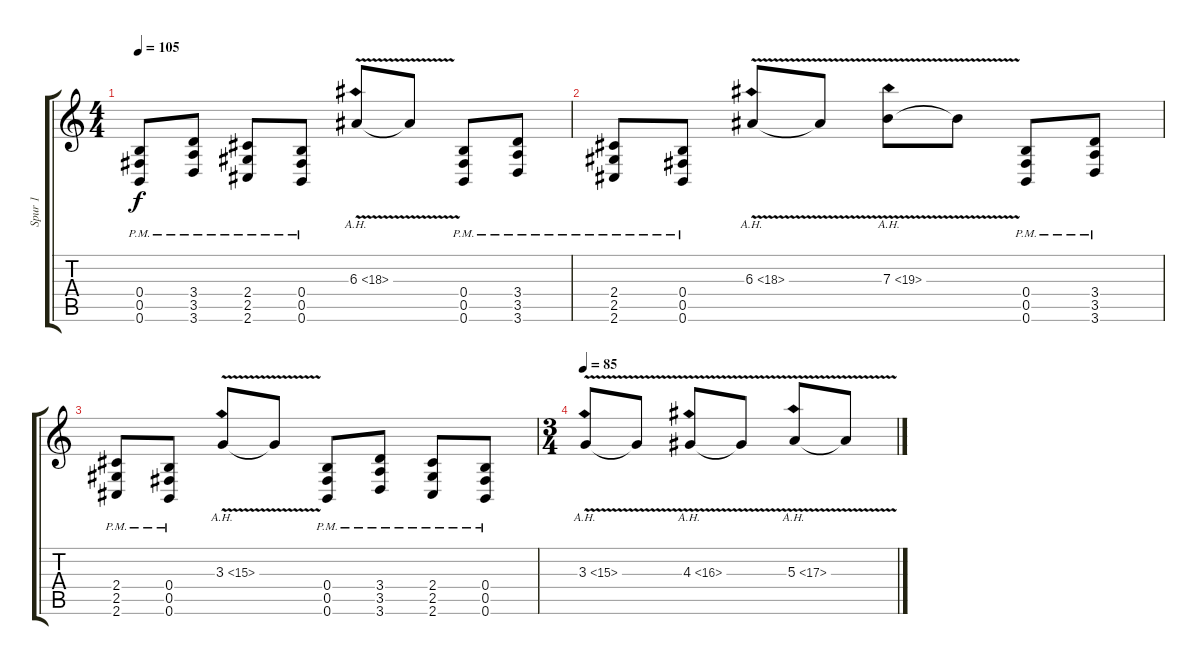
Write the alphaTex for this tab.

\track ("Spur 1" "Spur 1") {instrument distortionguitar}
\staff {score tabs}
\tuning (Db4 Ab3 E3 B2 Gb2 B1) {hide}
\ts (4 4)
\tempo 105
\clef g2
\ks c
(0.4{pm} 0.5{pm} 0.6{pm}).8{dy f instrument overdrivenguitar} (3.4{pm} 3.5{pm} 3.6{pm}).8 (2.4{pm} 2.5{pm} 2.6{pm}).8 (0.4{pm} 0.5{pm} 0.6{pm}).8 6.3{ah 12 v}.8{instrument guitarharmonics} 6.3{t}.8 (0.4{pm} 0.5{pm} 0.6{pm}).8{instrument overdrivenguitar} (3.4{pm} 3.5{pm} 3.6{pm}).8 |
(2.4{pm} 2.5{pm} 2.6{pm}).8 (0.4{pm} 0.5{pm} 0.6{pm}).8 6.3{ah 12 v}.8{instrument guitarharmonics} 6.3{t}.8 7.3{ah 12 v}.8 7.3{t}.8 (0.4{pm} 0.5{pm} 0.6{pm}).8{instrument overdrivenguitar} (3.4{pm} 3.5{pm} 3.6{pm}).8 |
(2.4{pm} 2.5{pm} 2.6{pm}).8 (0.4{pm} 0.5{pm} 0.6{pm}).8 3.3{ah 12 v}.8{instrument guitarharmonics} 3.3{t}.8 (0.4{pm} 0.5{pm} 0.6{pm}).8{instrument overdrivenguitar} (3.4{pm} 3.5{pm} 3.6{pm}).8 (2.4{pm} 2.5{pm} 2.6{pm}).8 (0.4{pm} 0.5{pm} 0.6{pm}).8 |
\ts (3 4)
\tempo 85
3.3{ah 12 v}.8{instrument guitarharmonics} 3.3{t}.8 4.3{ah 12 v}.8 4.3{t}.8 5.3{ah 12 v}.8 5.3{t}.8
